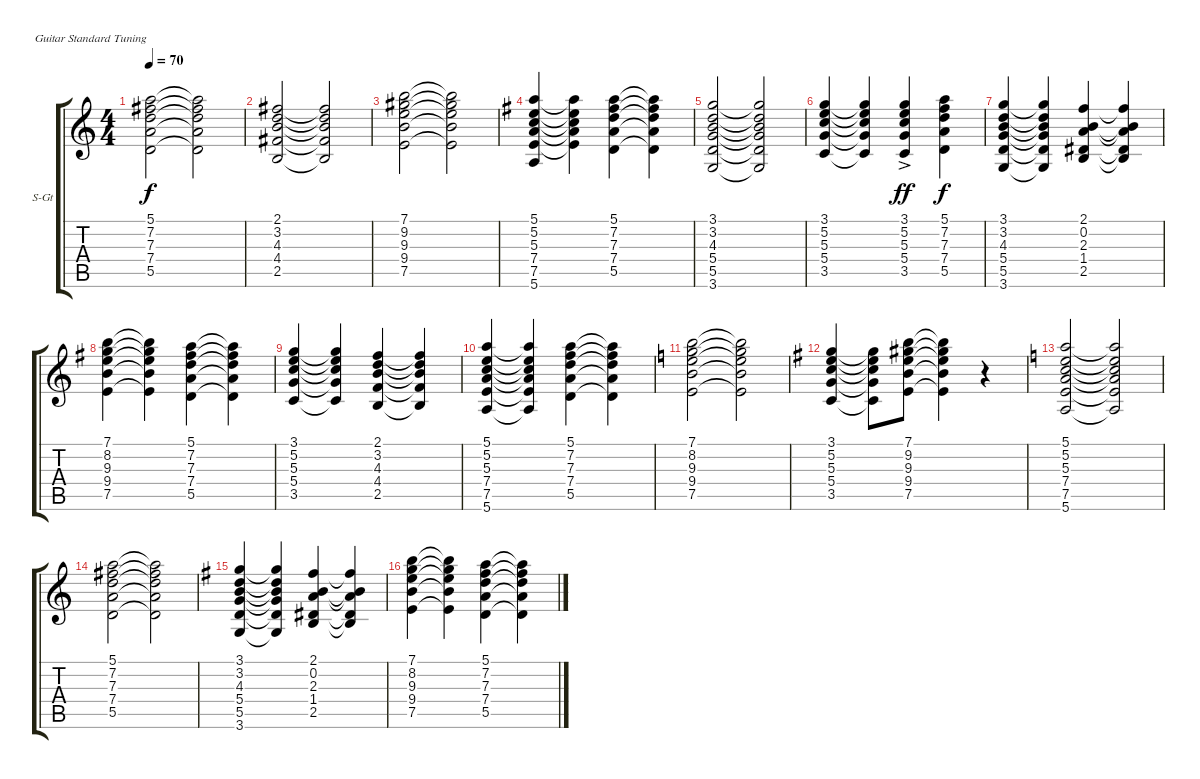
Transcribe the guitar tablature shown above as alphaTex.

\bracketExtendMode groupsimilarinstruments
\firstSystemTrackNameOrientation horizontal
\otherSystemsTrackNameOrientation horizontal
\track ("±³¾°" "S-Gt") {instrument stringensemble1}
\staff {score tabs}
\tuning (E4 B3 G3 D3 A2 E2)
\displaytranspose 12
\ts (4 4)
\tempo 70
\clef g2
\ks c
(5.1 7.2 7.3 7.4 5.5).2{dy f} (5.1{t} 7.2{t} 7.3{t} 7.4{t} 5.5{t}).2 |
(2.1 3.2 4.3 4.4 2.5).2 (2.1{t} 3.2{t} 4.3{t} 4.4{t} 2.5{t}).2 |
(7.1 9.2 9.3 9.4 7.5).2 (7.1{t} 9.2{t} 9.3{t} 9.4{t} 7.5{t}).2 |
\ks g
(5.1 5.2 5.3 7.4 7.5 5.6).4 (5.1{t} 5.2{t} 5.3{t} 7.4{t} 7.5{t}).4 (5.1 7.2 7.3 7.4 5.5).4 (5.1{t} 7.2{t} 7.3{t} 7.4{t} 5.5{t}).4 |
(3.1 3.2 4.3 5.4 5.5 3.6).2 (3.1{t} 3.2{t} 4.3{t} 5.4{t} 5.5{t} 3.6{t}).2 |
(3.1 5.2 5.3 5.4 3.5).4 (3.1{t} 5.2{t} 5.3{t} 5.4{t} 3.5{t}).4 (3.1{ac} 5.2{ac} 5.3{ac} 5.4{ac} 3.5{ac}).4{dy ff} (5.1 7.2 7.3 7.4 5.5).4{dy f} |
(3.1 3.2 4.3 5.4 5.5 3.6).4 (3.1{t} 3.2{t} 4.3{t} 5.4{t} 5.5{t} 3.6{t}).4 (2.1 0.2 2.3 1.4 2.5).4 (2.1{t} 0.2{t} 2.3{t} 1.4{t} 2.5{t}).4 |
(7.1 8.2 9.3 9.4 7.5).4 (7.1{t} 8.2{t} 9.3{t} 9.4{t} 7.5{t}).4 (5.1 7.2 7.3 7.4 5.5).4 (5.1{t} 7.2{t} 7.3{t} 7.4{t} 5.5{t}).4 |
(3.1 5.2 5.3 5.4 3.5).4 (3.1{t} 5.2{t} 5.3{t} 5.4{t} 3.5{t}).4 (2.1 3.2 4.3 4.4 2.5).4 (2.1{t} 3.2{t} 4.3{t} 4.4{t} 2.5{t}).4 |
(5.1 5.2 5.3 7.4 7.5 5.6).4 (5.1{t} 5.2{t} 5.3{t} 7.4{t} 7.5{t} 5.6{t}).4 (5.1 7.2 7.3 7.4 5.5).4 (5.1{t} 7.2{t} 7.3{t} 7.4{t} 5.5{t}).4 |
\ks c
(7.1 8.2 9.3 9.4 7.5).2 (7.1{t} 8.2{t} 9.3{t} 9.4{t} 7.5{t}).2 |
\ks g
(3.1 5.2 5.3 5.4 3.5).4 (3.1{t} 5.2{t} 5.3{t} 5.4{t} 3.5{t}).8 (7.1 9.2 9.3 9.4 7.5).8 (7.1{t} 9.2{t} 9.3{t} 9.4{t} 7.5{t}).4 r.4 |
\ks c
(5.1 5.2 5.3 7.4 7.5 5.6).2 (5.1{t} 5.2{t} 5.3{t} 7.4{t} 7.5{t} 5.6{t}).2 |
(5.1 7.2 7.3 7.4 5.5).2 (5.1{t} 7.2{t} 7.3{t} 7.4{t} 5.5{t}).2 |
\ks g
(3.1 3.2 4.3 5.4 5.5 3.6).4 (3.1{t} 3.2{t} 4.3{t} 5.4{t} 5.5{t} 3.6{t}).4 (2.1 0.2 2.3 1.4 2.5).4 (2.1{t} 0.2{t} 2.3{t} 1.4{t} 2.5{t}).4 |
(7.1 8.2 9.3 9.4 7.5).4 (7.1{t} 8.2{t} 9.3{t} 9.4{t} 7.5{t}).4 (5.1 7.2 7.3 7.4 5.5).4 (5.1{t} 7.2{t} 7.3{t} 7.4{t} 5.5{t}).4
